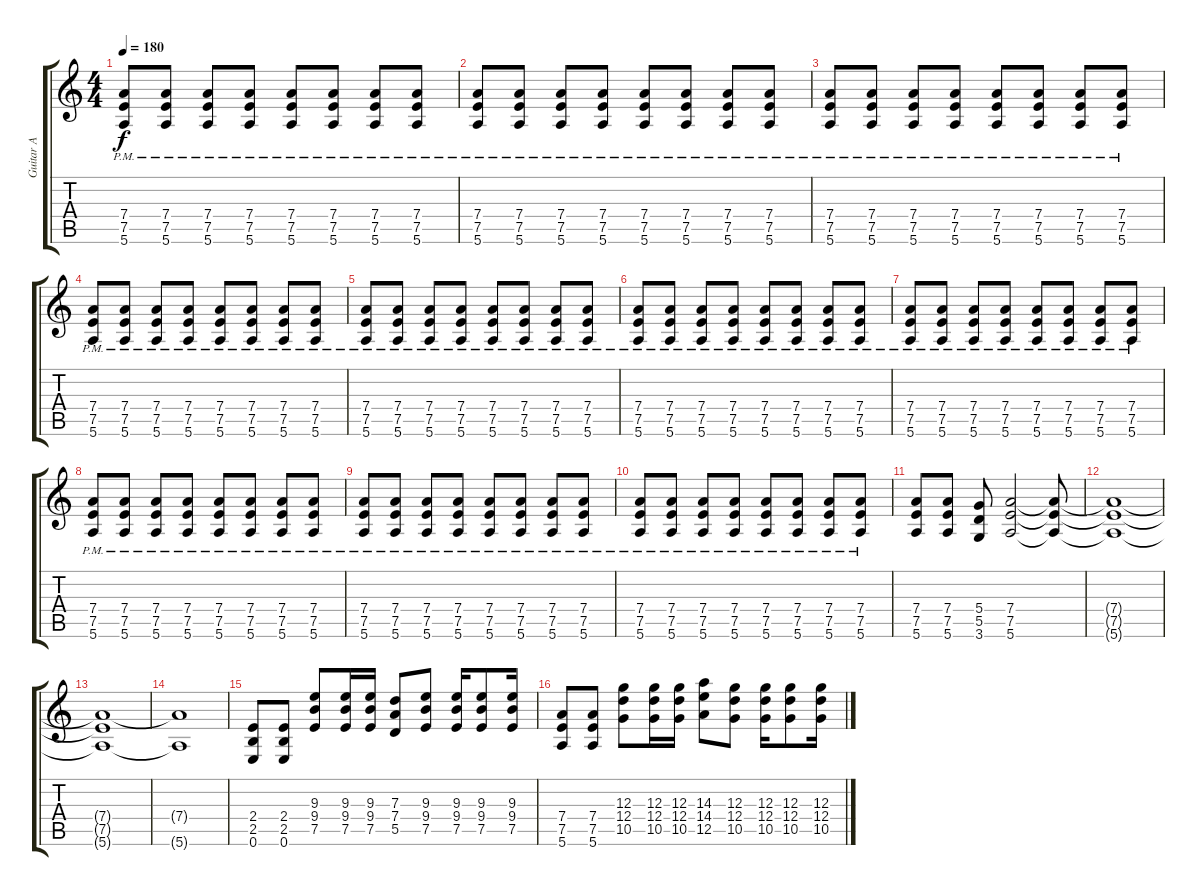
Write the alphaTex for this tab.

\track ("Guitar A" "Guitar A") {instrument distortionguitar}
\staff {score tabs}
\tuning (E4 B3 G3 D3 A2 E2) {hide}
\ts (4 4)
\tempo 180
\clef g2
\ks c
(7.4{pm} 7.5{pm} 5.6{pm}).8{dy f} (7.4{pm} 7.5{pm} 5.6{pm}).8 (7.4{pm} 7.5{pm} 5.6{pm}).8 (7.4{pm} 7.5{pm} 5.6{pm}).8 (7.4{pm} 7.5{pm} 5.6{pm}).8 (7.4{pm} 7.5{pm} 5.6{pm}).8 (7.4{pm} 7.5{pm} 5.6{pm}).8 (7.4{pm} 7.5{pm} 5.6{pm}).8 |
(7.4{pm} 7.5{pm} 5.6{pm}).8 (7.4{pm} 7.5{pm} 5.6{pm}).8 (7.4{pm} 7.5{pm} 5.6{pm}).8 (7.4{pm} 7.5{pm} 5.6{pm}).8 (7.4{pm} 7.5{pm} 5.6{pm}).8 (7.4{pm} 7.5{pm} 5.6{pm}).8 (7.4{pm} 7.5{pm} 5.6{pm}).8 (7.4{pm} 7.5{pm} 5.6{pm}).8 |
(7.4{pm} 7.5{pm} 5.6{pm}).8 (7.4{pm} 7.5{pm} 5.6{pm}).8 (7.4{pm} 7.5{pm} 5.6{pm}).8 (7.4{pm} 7.5{pm} 5.6{pm}).8 (7.4{pm} 7.5{pm} 5.6{pm}).8 (7.4{pm} 7.5{pm} 5.6{pm}).8 (7.4{pm} 7.5{pm} 5.6{pm}).8 (7.4{pm} 7.5{pm} 5.6{pm}).8 |
(7.4{pm} 7.5{pm} 5.6{pm}).8 (7.4{pm} 7.5{pm} 5.6{pm}).8 (7.4{pm} 7.5{pm} 5.6{pm}).8 (7.4{pm} 7.5{pm} 5.6{pm}).8 (7.4{pm} 7.5{pm} 5.6{pm}).8 (7.4{pm} 7.5{pm} 5.6{pm}).8 (7.4{pm} 7.5{pm} 5.6{pm}).8 (7.4{pm} 7.5{pm} 5.6{pm}).8 |
(7.4{pm} 7.5{pm} 5.6{pm}).8 (7.4{pm} 7.5{pm} 5.6{pm}).8 (7.4{pm} 7.5{pm} 5.6{pm}).8 (7.4{pm} 7.5{pm} 5.6{pm}).8 (7.4{pm} 7.5{pm} 5.6{pm}).8 (7.4{pm} 7.5{pm} 5.6{pm}).8 (7.4{pm} 7.5{pm} 5.6{pm}).8 (7.4{pm} 7.5{pm} 5.6{pm}).8 |
(7.4{pm} 7.5{pm} 5.6{pm}).8 (7.4{pm} 7.5{pm} 5.6{pm}).8 (7.4{pm} 7.5{pm} 5.6{pm}).8 (7.4{pm} 7.5{pm} 5.6{pm}).8 (7.4{pm} 7.5{pm} 5.6{pm}).8 (7.4{pm} 7.5{pm} 5.6{pm}).8 (7.4{pm} 7.5{pm} 5.6{pm}).8 (7.4{pm} 7.5{pm} 5.6{pm}).8 |
(7.4{pm} 7.5{pm} 5.6{pm}).8 (7.4{pm} 7.5{pm} 5.6{pm}).8 (7.4{pm} 7.5{pm} 5.6{pm}).8 (7.4{pm} 7.5{pm} 5.6{pm}).8 (7.4{pm} 7.5{pm} 5.6{pm}).8 (7.4{pm} 7.5{pm} 5.6{pm}).8 (7.4{pm} 7.5{pm} 5.6{pm}).8 (7.4{pm} 7.5{pm} 5.6{pm}).8 |
(7.4{pm} 7.5{pm} 5.6{pm}).8 (7.4{pm} 7.5{pm} 5.6{pm}).8 (7.4{pm} 7.5{pm} 5.6{pm}).8 (7.4{pm} 7.5{pm} 5.6{pm}).8 (7.4{pm} 7.5{pm} 5.6{pm}).8 (7.4{pm} 7.5{pm} 5.6{pm}).8 (7.4{pm} 7.5{pm} 5.6{pm}).8 (7.4{pm} 7.5{pm} 5.6{pm}).8 |
(7.4{pm} 7.5{pm} 5.6{pm}).8 (7.4{pm} 7.5{pm} 5.6{pm}).8 (7.4{pm} 7.5{pm} 5.6{pm}).8 (7.4{pm} 7.5{pm} 5.6{pm}).8 (7.4{pm} 7.5{pm} 5.6{pm}).8 (7.4{pm} 7.5{pm} 5.6{pm}).8 (7.4{pm} 7.5{pm} 5.6{pm}).8 (7.4{pm} 7.5{pm} 5.6{pm}).8 |
(7.4{pm} 7.5{pm} 5.6{pm}).8 (7.4{pm} 7.5{pm} 5.6{pm}).8 (7.4{pm} 7.5{pm} 5.6{pm}).8 (7.4{pm} 7.5{pm} 5.6{pm}).8 (7.4{pm} 7.5{pm} 5.6{pm}).8 (7.4{pm} 7.5{pm} 5.6{pm}).8 (7.4{pm} 7.5{pm} 5.6{pm}).8 (7.4{pm} 7.5{pm} 5.6{pm}).8 |
(7.4 7.5 5.6).8 (7.4 7.5 5.6).8 (5.4 5.5 3.6).8 (7.4 7.5 5.6).2 (7.4{t} 7.5{t} 5.6{t}).8 |
(7.4{t} 7.5{t} 5.6{t}).1 |
(7.4{t} 7.5{t} 5.6{t}).1 |
(7.4{t} 5.6{t}).1 |
(2.4 2.5 0.6).8 (2.4 2.5 0.6).8 (9.3 9.4 7.5).8 (9.3 9.4 7.5).16 (9.3 9.4 7.5).16 (7.3 7.4 5.5).8 (9.3 9.4 7.5).8 (9.3 9.4 7.5).16 (9.3 9.4 7.5).8 (9.3 9.4 7.5).16 |
(7.4 7.5 5.6).8 (7.4 7.5 5.6).8 (12.3 12.4 10.5).8 (12.3 12.4 10.5).16 (12.3 12.4 10.5).16 (14.3 14.4 12.5).8 (12.3 12.4 10.5).8 (12.3 12.4 10.5).16 (12.3 12.4 10.5).8 (12.3 12.4 10.5).16
